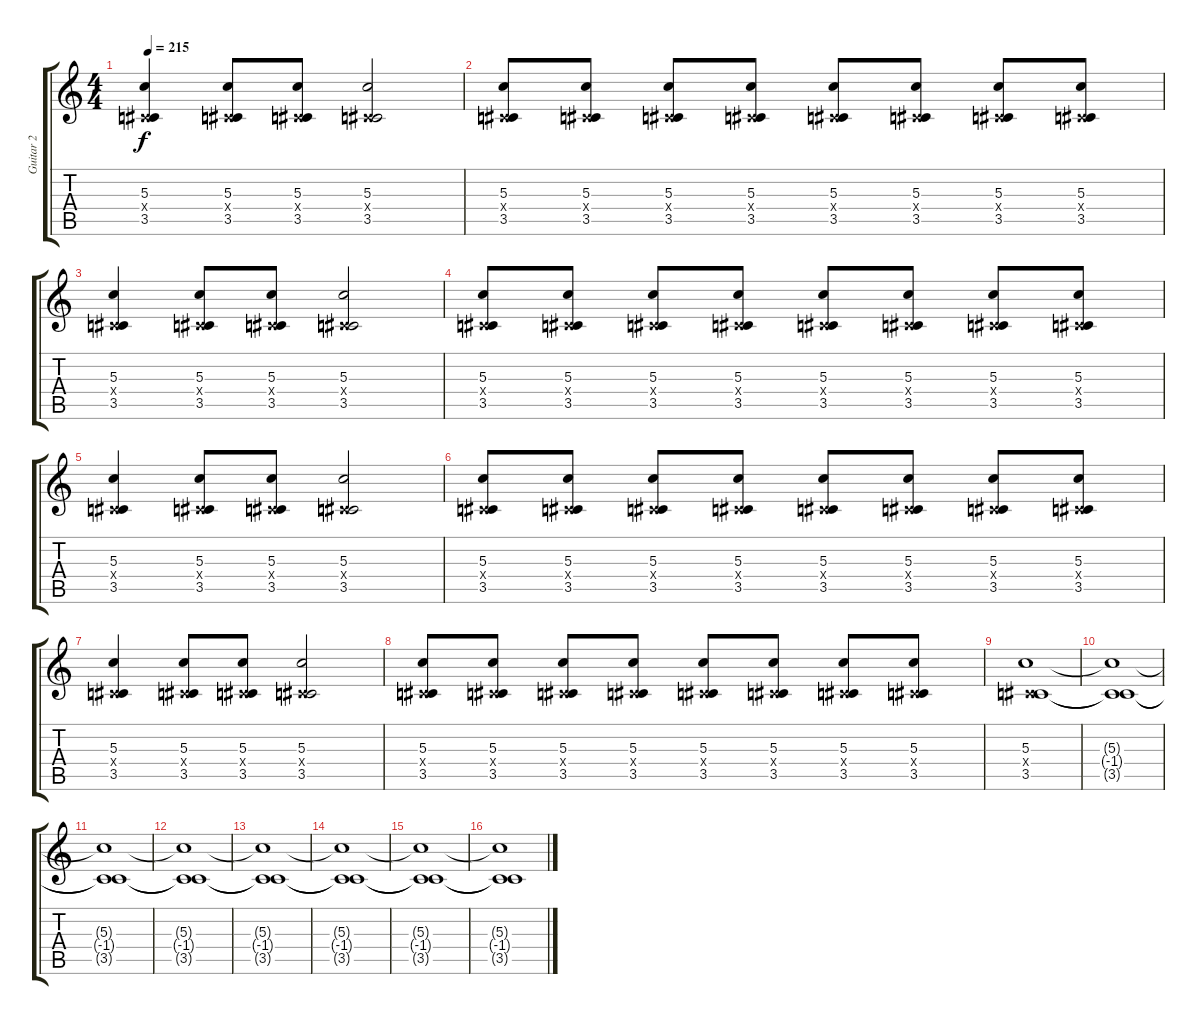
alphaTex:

\track ("Guitar 2" "Guitar 2") {instrument distortionguitar}
\staff {score tabs}
\tuning (E4 B3 G3 D3 A2 E2) {hide}
\ts (4 4)
\tempo 215
\clef g2
\ks c
(5.3 -1.4{x} 3.5).4{dy f} (5.3 -1.4{x} 3.5).8 (5.3 -1.4{x} 3.5).8 (5.3 -1.4{x} 3.5).2 |
(5.3 -1.4{x} 3.5).8 (5.3 -1.4{x} 3.5).8 (5.3 -1.4{x} 3.5).8 (5.3 -1.4{x} 3.5).8 (5.3 -1.4{x} 3.5).8 (5.3 -1.4{x} 3.5).8 (5.3 -1.4{x} 3.5).8 (5.3 -1.4{x} 3.5).8 |
(5.3 -1.4{x} 3.5).4 (5.3 -1.4{x} 3.5).8 (5.3 -1.4{x} 3.5).8 (5.3 -1.4{x} 3.5).2 |
(5.3 -1.4{x} 3.5).8 (5.3 -1.4{x} 3.5).8 (5.3 -1.4{x} 3.5).8 (5.3 -1.4{x} 3.5).8 (5.3 -1.4{x} 3.5).8 (5.3 -1.4{x} 3.5).8 (5.3 -1.4{x} 3.5).8 (5.3 -1.4{x} 3.5).8 |
(5.3 -1.4{x} 3.5).4 (5.3 -1.4{x} 3.5).8 (5.3 -1.4{x} 3.5).8 (5.3 -1.4{x} 3.5).2 |
(5.3 -1.4{x} 3.5).8 (5.3 -1.4{x} 3.5).8 (5.3 -1.4{x} 3.5).8 (5.3 -1.4{x} 3.5).8 (5.3 -1.4{x} 3.5).8 (5.3 -1.4{x} 3.5).8 (5.3 -1.4{x} 3.5).8 (5.3 -1.4{x} 3.5).8 |
(5.3 -1.4{x} 3.5).4 (5.3 -1.4{x} 3.5).8 (5.3 -1.4{x} 3.5).8 (5.3 -1.4{x} 3.5).2 |
(5.3 -1.4{x} 3.5).8 (5.3 -1.4{x} 3.5).8 (5.3 -1.4{x} 3.5).8 (5.3 -1.4{x} 3.5).8 (5.3 -1.4{x} 3.5).8 (5.3 -1.4{x} 3.5).8 (5.3 -1.4{x} 3.5).8 (5.3 -1.4{x} 3.5).8 |
(5.3 -1.4{x} 3.5).1 |
(5.3{t} -1.4{t} 3.5{t}).1 |
(5.3{t} -1.4{t} 3.5{t}).1 |
(5.3{t} -1.4{t} 3.5{t}).1 |
(5.3{t} -1.4{t} 3.5{t}).1 |
(5.3{t} -1.4{t} 3.5{t}).1 |
(5.3{t} -1.4{t} 3.5{t}).1 |
(5.3{t} -1.4{t} 3.5{t}).1
